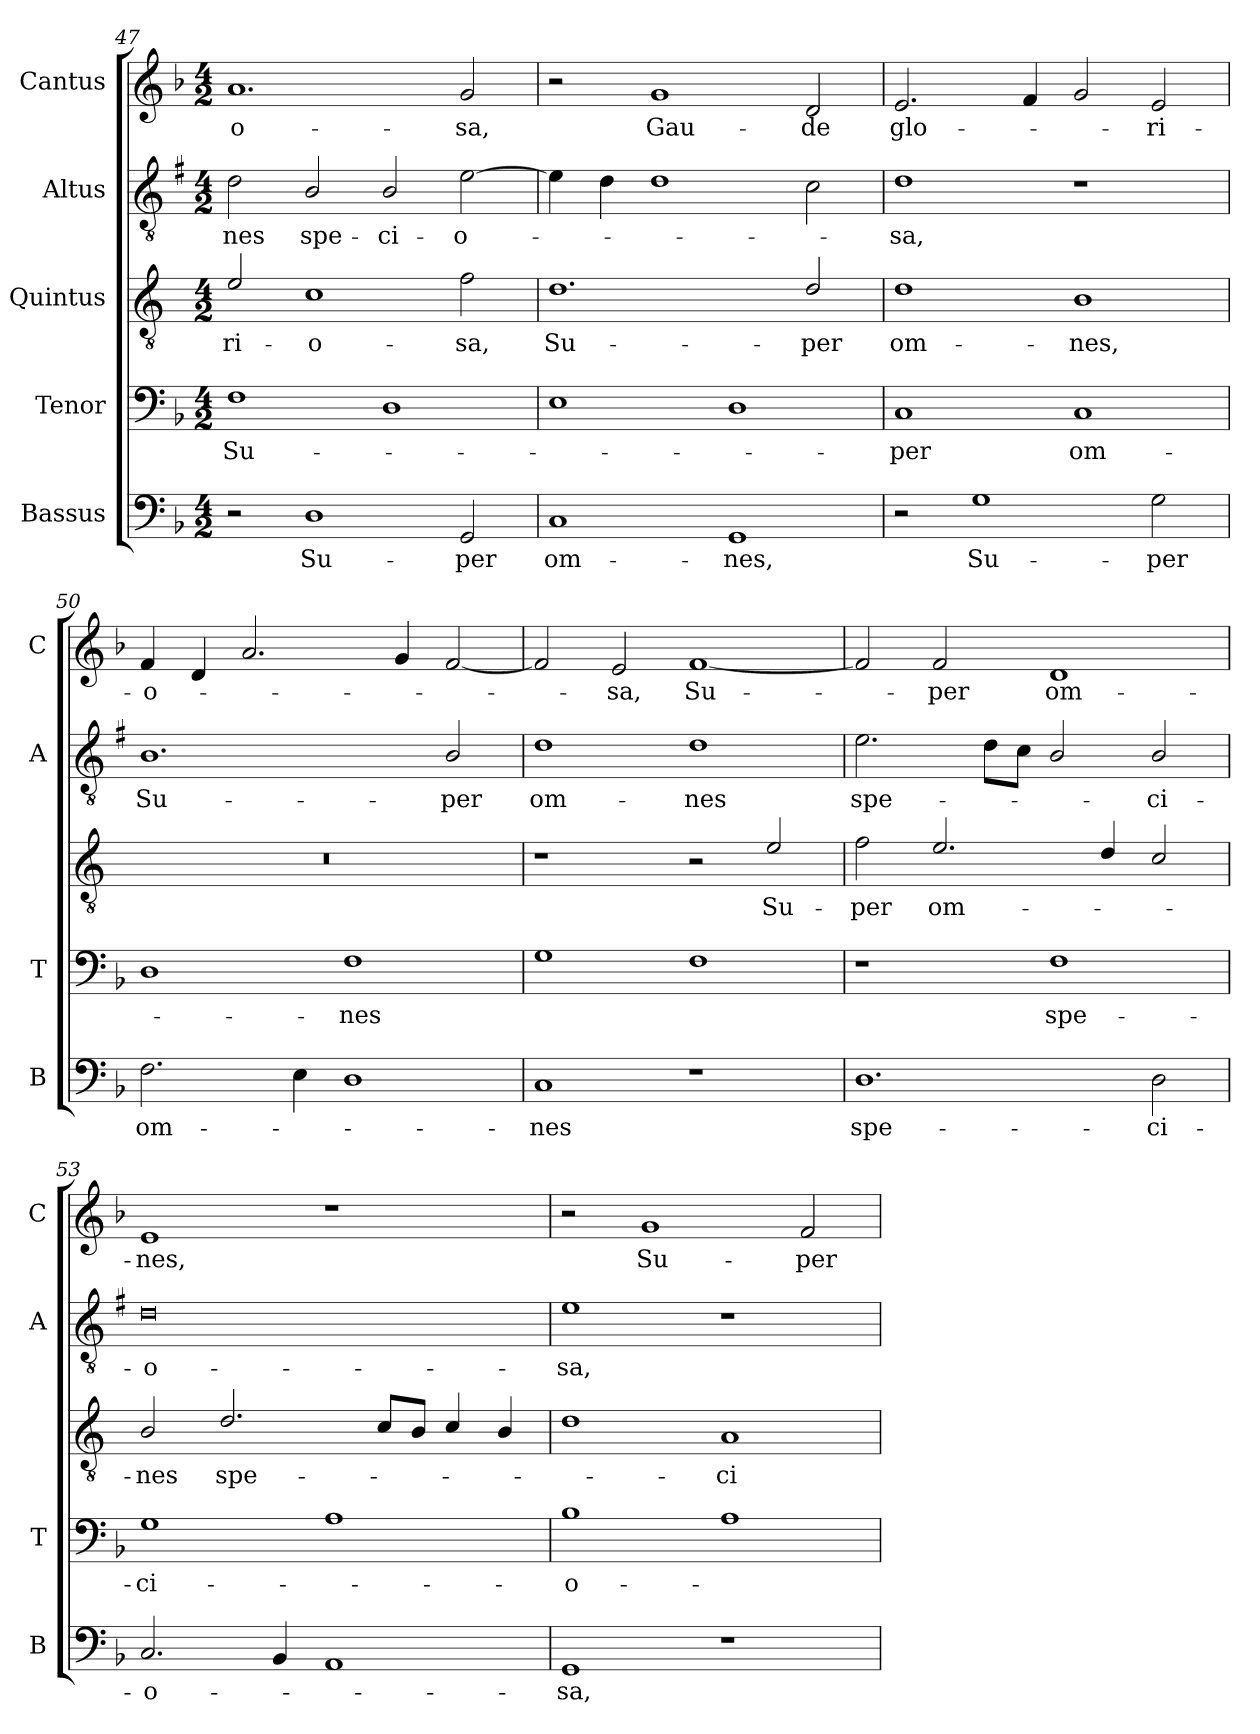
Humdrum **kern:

**kern	**text	**kern	**text	**kern	**text	**kern	**text	**kern	**text
*part5	*part5	*part4	*part4	*part3	*part3	*part2	*part2	*part1	*part1
*staff5	*staff5	*staff4	*staff4	*staff3	*staff3	*staff2	*staff2	*staff1	*staff1
*I"Bassus	*	*I"Tenor	*	*I"Quintus	*	*I"Altus	*	*I"Cantus	*
*I'B	*	*I'T	*	*	*	*I'A	*	*I'C	*
*clefF4	*	*clefF4	*	*clefGv2	*	*clefGv2	*	*clefG2	*
*	*	*	*	*ITrd4c7	*	*ITrd1c2	*	*	*
*k[b-]	*	*k[b-]	*	*k[b-]	*	*k[b-]	*	*k[b-]	*
*F:	*	*F:	*	*F:	*	*F:	*	*F:	*
*M4/2	*	*M4/2	*	*M4/2	*	*M4/2	*	*M4/2	*
=47	=47	=47	=47	=47	=47	=47	=47	=47	=47
!	!	!	!LO:LY:b	!	!LO:LY:b	!	!LO:LY:b	!	!LO:LY:b
2r	.	1F	Su-	2A/	-ri-	2c\	-nes	1.a	-o-
!	!LO:LY:b	!	!	!	!LO:LY:b	!	!LO:LY:b	!	!
1D	Su-	.	.	1F	-o-	2A/	spe-	.	.
!	!	!	!	!	!	!	!LO:LY:b	!	!
.	.	1D	.	.	.	2A/	-ci-	.	.
!	!LO:LY:b	!	!	!	!LO:LY:b	!	!LO:LY:b	!	!LO:LY:b
2GG/	-per	.	.	2B-\	-sa,	[2d\	-o-	2g/	-sa,
=48	=48	=48	=48	=48	=48	=48	=48	=48	=48
!	!LO:LY:b	!	!	!	!LO:LY:b	!	!	!	!
1C	om-	1E	.	1.G	Su-	4d\]	.	2r	.
.	.	.	.	.	.	4c\	.	.	.
!	!	!	!	!	!	!	!	!	!LO:LY:b
.	.	.	.	.	.	1c	.	1g	Gau-
!	!LO:LY:b	!	!	!	!	!	!	!	!
1GG	-nes,	1D	.	.	.	.	.	.	.
!	!	!	!	!	!LO:LY:b	!	!	!	!LO:LY:b
.	.	.	.	2G/	-per	2B-\	.	2d/	-de
=49	=49	=49	=49	=49	=49	=49	=49	=49	=49
!	!	!	!LO:LY:b	!	!LO:LY:b	!	!LO:LY:b	!	!LO:LY:b
2r	.	1C	-per	1G	om-	1c	-sa,	2.e/	glo-
!	!LO:LY:b	!	!	!	!	!	!	!	!
1G	Su-	.	.	.	.	.	.	.	.
.	.	.	.	.	.	.	.	4f/	.
!	!	!	!LO:LY:b	!	!LO:LY:b	!	!	!	!
.	.	1C	om-	1E	-nes,	1r	.	2g/	.
!	!LO:LY:b	!	!	!	!	!	!	!	!LO:LY:b
2G\	-per	.	.	.	.	.	.	2e/	-ri-
=50	=50	=50	=50	=50	=50	=50	=50	=50	=50
!	!LO:LY:b	!	!	!	!	!	!LO:LY:b	!	!LO:LY:b
2.F\	om-	1D	.	0r	.	1.A	Su-	4f/	-o-
.	.	.	.	.	.	.	.	4d/	.
.	.	.	.	.	.	.	.	2.a/	.
4E\	.	.	.	.	.	.	.	.	.
!	!	!	!LO:LY:b	!	!	!	!	!	!
1D	.	1F	-nes	.	.	.	.	.	.
.	.	.	.	.	.	.	.	4g/	.
!	!	!	!	!	!	!	!LO:LY:b	!	!
.	.	.	.	.	.	2A/	-per	[2f/	.
!!LO:LB:g=z
=51	=51	=51	=51	=51	=51	=51	=51	=51	=51
!	!LO:LY:b	!	!	!	!	!	!LO:LY:b	!	!
1C	-nes	1G	.	1r	.	1c	om-	2f/]	.
!	!	!	!	!	!	!	!	!	!LO:LY:b
.	.	.	.	.	.	.	.	2e/	-sa,
!	!	!	!	!	!	!	!LO:LY:b	!	!LO:LY:b
1r	.	1F	.	2r	.	1c	-nes	[1f	Su-
!	!	!	!	!	!LO:LY:b	!	!	!	!
.	.	.	.	2A/	Su-	.	.	.	.
=52	=52	=52	=52	=52	=52	=52	=52	=52	=52
!	!LO:LY:b	!	!	!	!LO:LY:b	!	!LO:LY:b	!	!
1.D	spe-	1r	.	2B-\	-per	2.d\	spe-	2f/]	.
!	!	!	!	!	!LO:LY:b	!	!	!	!LO:LY:b
.	.	.	.	2.A/	om-	.	.	2f/	-per
.	.	.	.	.	.	8c\L	.	.	.
.	.	.	.	.	.	8B-\J	.	.	.
!	!	!	!LO:LY:b	!	!	!	!	!	!LO:LY:b
.	.	1F	spe-	.	.	2A/	.	1d	om-
.	.	.	.	4G/	.	.	.	.	.
!	!LO:LY:b	!	!	!	!	!	!LO:LY:b	!	!
2D\	-ci-	.	.	2F/	.	2A/	-ci-	.	.
=53	=53	=53	=53	=53	=53	=53	=53	=53	=53
!	!LO:LY:b	!	!LO:LY:b	!	!LO:LY:b	!	!LO:LY:b	!	!LO:LY:b
2.C/	-o-	1G	-ci-	2E/	-nes	0c	-o-	1e	-nes,
!	!	!	!	!	!LO:LY:b	!	!	!	!
.	.	.	.	2.G/	spe-	.	.	.	.
4BB-/	.	.	.	.	.	.	.	.	.
1AA	.	1A	.	.	.	.	.	1r	.
.	.	.	.	8F/L	.	.	.	.	.
.	.	.	.	8E/J	.	.	.	.	.
.	.	.	.	4F/	.	.	.	.	.
.	.	.	.	4E/	.	.	.	.	.
=54	=54	=54	=54	=54	=54	=54	=54	=54	=54
!	!LO:LY:b	!	!LO:LY:b	!	!	!	!LO:LY:b	!	!
1GG	-sa,	1B-	-o-	1G	.	1d	-sa,	2r	.
!	!	!	!	!	!	!	!	!	!LO:LY:b
.	.	.	.	.	.	.	.	1g	Su-
!	!	!	!	!	!LO:LY:b	!	!	!	!
1r	.	1A	.	1D	-ci-	1r	.	.	.
!	!	!	!	!	!	!	!	!	!LO:LY:b
.	.	.	.	.	.	.	.	2f/	-per
=	=	=	=	=	=	=	=	=	=
*-	*-	*-	*-	*-	*-	*-	*-	*-	*-
